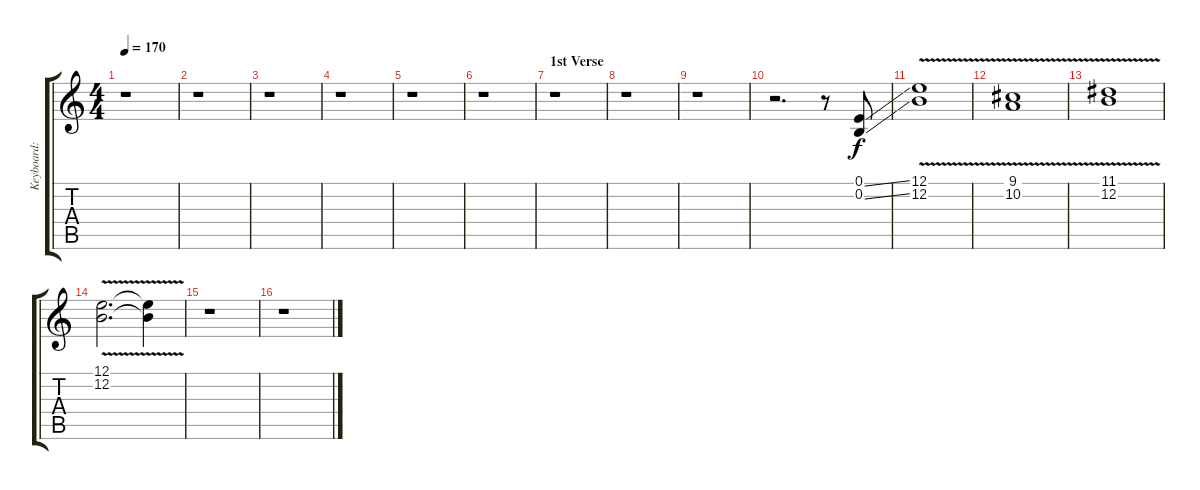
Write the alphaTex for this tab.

\track ("Keyboard: Tsumugi Kotobuki" "Keyboard: ") {instrument pad7halo}
\staff {score tabs}
\tuning (E4 B3 G3 D3 A2 E2) {hide}
\ts (4 4)
\tempo 170
\clef g2
\ks c
r.1{dy f} |
r.1 |
r.1 |
r.1 |
r.1 |
r.1 |
\section ("" "1st Verse")
r.1 |
r.1 |
r.1 |
r.2{d} r.8 (0.1{ss} 0.2{ss}).8 |
(12.1 12.2{v}).1 |
(9.1 10.2{v}).1 |
(11.1 12.2{v}).1 |
(12.1{v} 12.2{v}).2{d} (12.1{t} 12.2{t}).4 |
r.1 |
r.1
